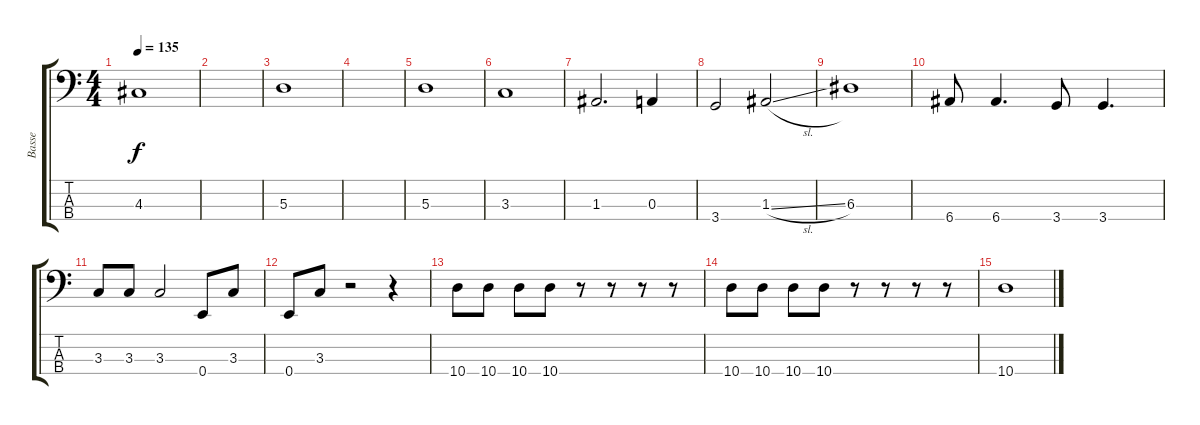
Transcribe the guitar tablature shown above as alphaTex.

\track ("Basse" "Basse") {instrument electricbassfinger}
\staff {score tabs}
\tuning (G2 D2 A1 E1) {hide}
\ts (4 4)
\tempo 135
\clef f4
\ks c
4.3.1{dy f} |
|
5.3.1 |
|
5.3.1 |
3.3.1 |
1.3.2{d} 0.3.4 |
3.4.2 1.3{sl}.2 |
6.3.1 |
6.4.8 6.4.4{d} 3.4.8 3.4.4{d} |
3.3.8 3.3.8 3.3.2 0.4.8 3.3.8 |
0.4.8 3.3.8 r.2 r.4 |
10.4.8 10.4.8 10.4.8 10.4.8 r.8 r.8 r.8 r.8 |
10.4.8 10.4.8 10.4.8 10.4.8 r.8 r.8 r.8 r.8 |
10.4.1
